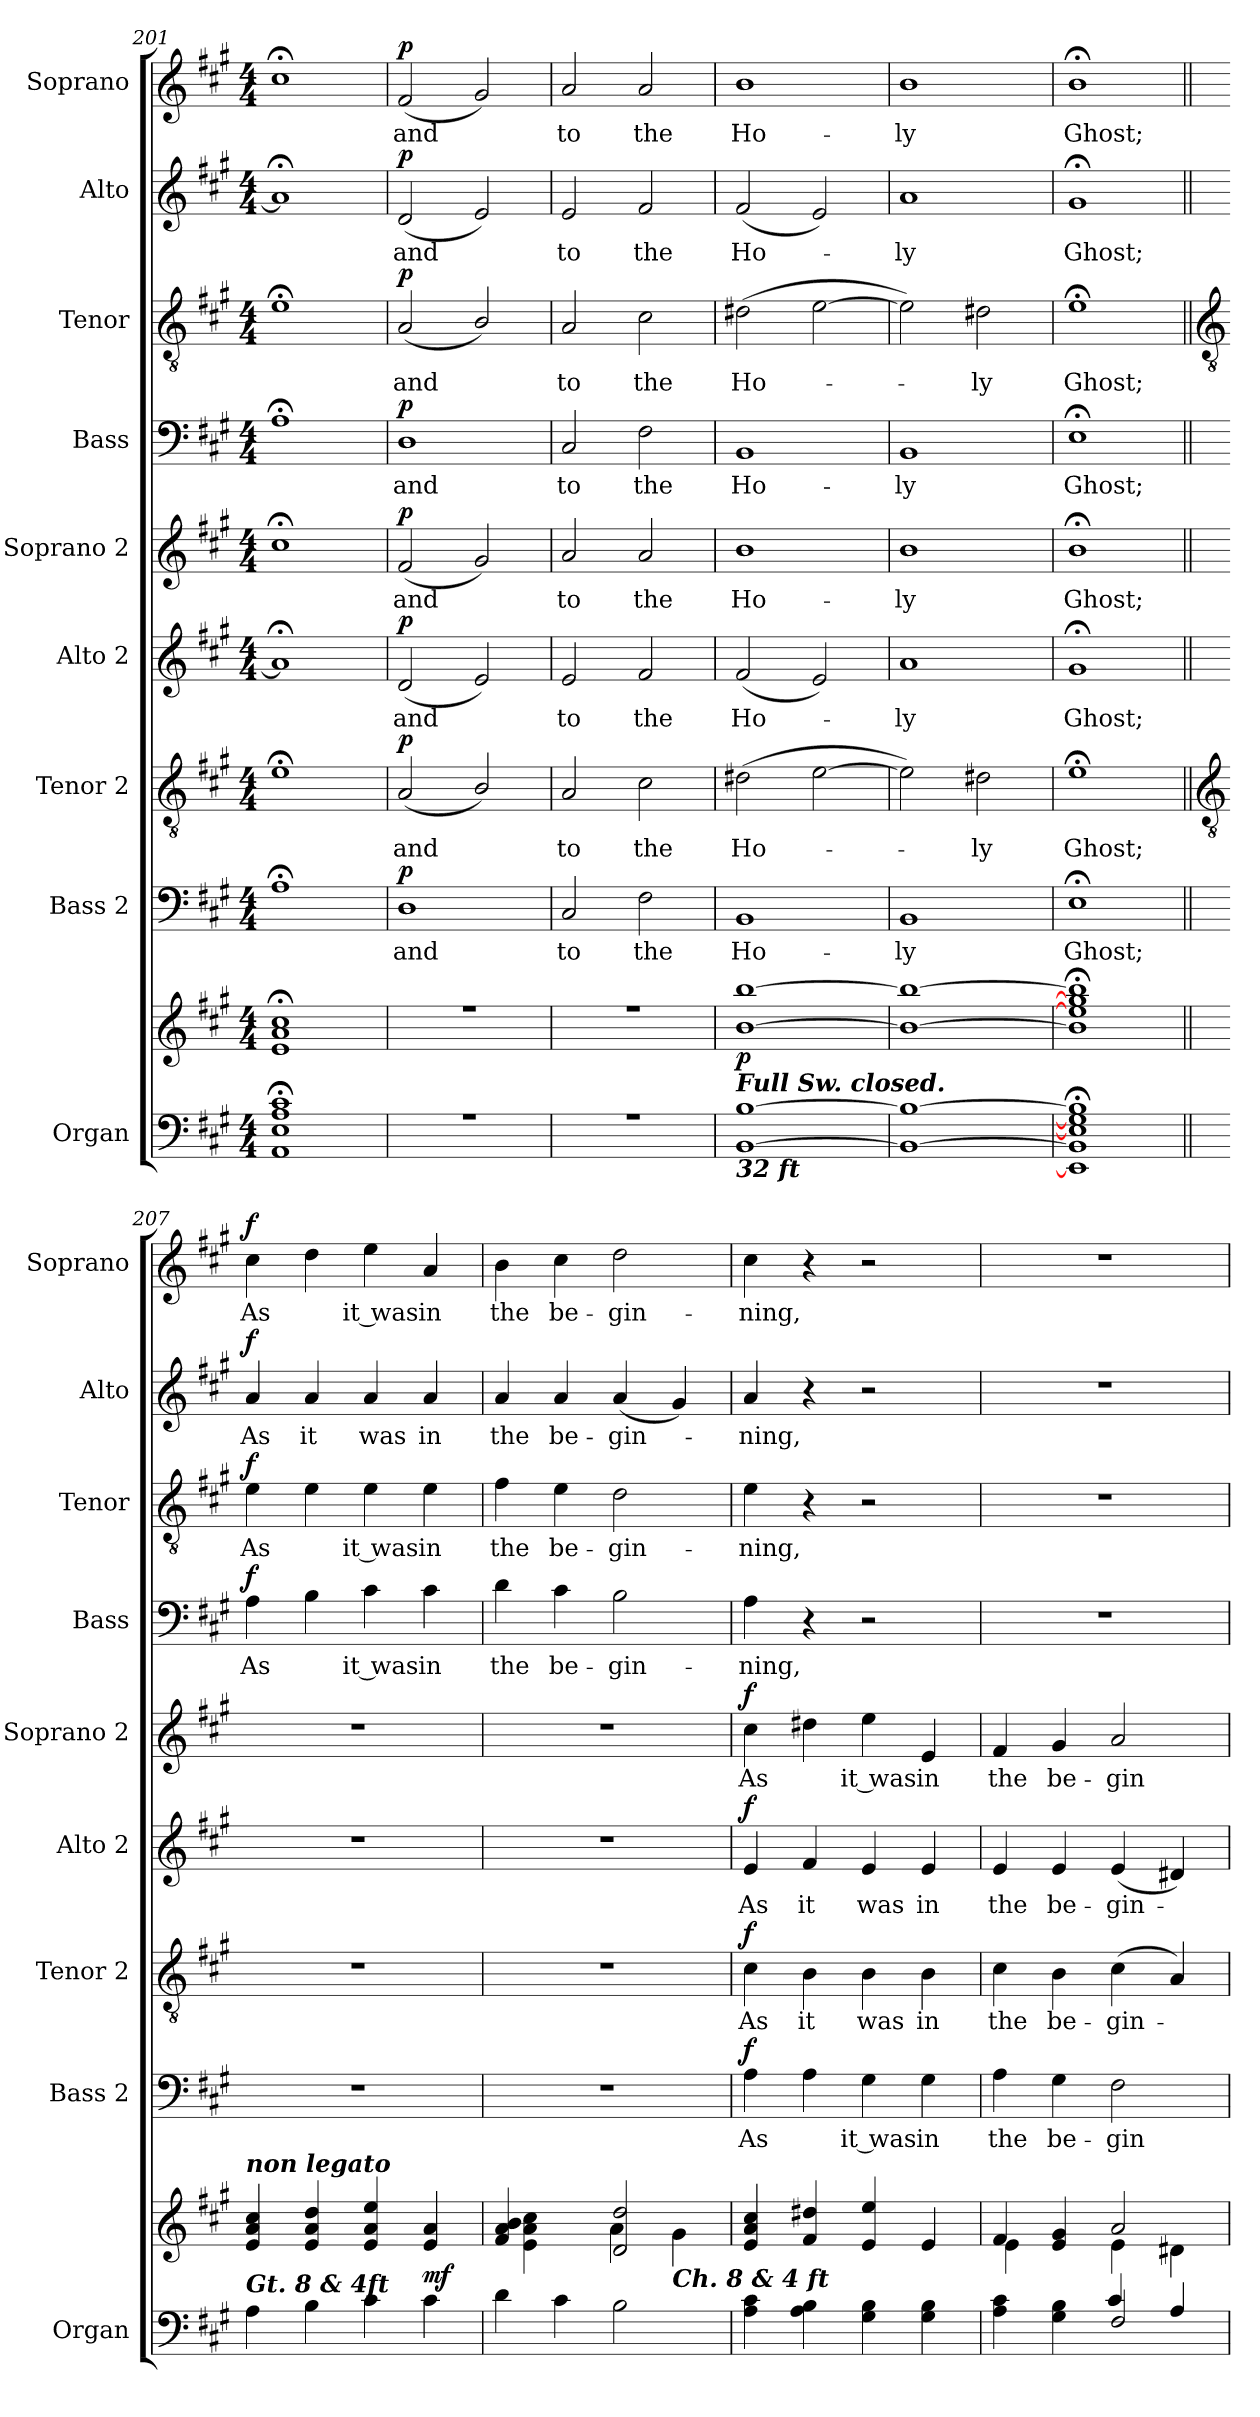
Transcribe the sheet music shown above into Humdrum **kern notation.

**kern	**kern	**dynam	**kern	**text	**dynam	**kern	**text	**dynam	**kern	**text	**dynam	**kern	**text	**dynam	**kern	**text	**dynam	**kern	**text	**dynam	**kern	**text	**dynam	**kern	**text	**dynam
*part9	*part9	*part9	*part8	*part8	*part8	*part7	*part7	*part7	*part6	*part6	*part6	*part5	*part5	*part5	*part4	*part4	*part4	*part3	*part3	*part3	*part2	*part2	*part2	*part1	*part1	*part1
*staff10	*staff9	*staff9/10	*staff8	*staff8	*staff8	*staff7	*staff7	*staff7	*staff6	*staff6	*staff6	*staff5	*staff5	*staff5	*staff4	*staff4	*staff4	*staff3	*staff3	*staff3	*staff2	*staff2	*staff2	*staff1	*staff1	*staff1
*I"Organ	*	*	*I"Bass 2	*	*	*I"Tenor 2	*	*	*I"Alto 2	*	*	*I"Soprano 2	*	*	*I"Bass	*	*	*I"Tenor	*	*	*I"Alto	*	*	*I"Soprano	*	*
*I'Organ	*	*	*I'Bass 2	*	*	*I'Tenor 2	*	*	*I'Alto 2	*	*	*I'Soprano 2	*	*	*I'Bass	*	*	*I'Tenor	*	*	*I'Alto	*	*	*I'Soprano	*	*
*clefF4	*clefG2	*	*clefF4	*	*	*clefGv2	*	*	*clefG2	*	*	*clefG2	*	*	*clefF4	*	*	*clefGv2	*	*	*clefG2	*	*	*clefG2	*	*
*k[f#c#g#]	*k[f#c#g#]	*	*k[f#c#g#]	*	*	*k[f#c#g#]	*	*	*k[f#c#g#]	*	*	*k[f#c#g#]	*	*	*k[f#c#g#]	*	*	*k[f#c#g#]	*	*	*k[f#c#g#]	*	*	*k[f#c#g#]	*	*
*A:	*A:	*	*A:	*	*	*A:	*	*	*A:	*	*	*A:	*	*	*A:	*	*	*A:	*	*	*A:	*	*	*A:	*	*
*M4/4	*M4/4	*	*M4/4	*	*	*M4/4	*	*	*M4/4	*	*	*M4/4	*	*	*M4/4	*	*	*M4/4	*	*	*M4/4	*	*	*M4/4	*	*
=201	=201	=201	=201	=201	=201	=201	=201	=201	=201	=201	=201	=201	=201	=201	=201	=201	=201	=201	=201	=201	=201	=201	=201	=201	=201	=201
*^	*^	*	*	*	*	*	*	*	*	*	*	*	*	*	*	*	*	*	*	*	*	*	*	*	*	*
1AA; 1E; 1A; 1c#;	1ryy	1e;< 1a;< 1cc#;<	1ryy	.	1A;<	.	.	1e;<	.	.	1a;<]	.	.	1cc#;<	.	.	1A;<	.	.	1e;<	.	.	1a;<]	.	.	1cc#;<	.	.
=202	=202	=202	=202	=202	=202	=202	=202	=202	=202	=202	=202	=202	=202	=202	=202	=202	=202	=202	=202	=202	=202	=202	=202	=202	=202	=202	=202	=202
!	!	!	!	!	!	!LO:LY:b	!LO:DY:b	!	!LO:LY:b	!LO:DY:b	!	!LO:LY:b	!LO:DY:b	!	!LO:LY:b	!LO:DY:b	!	!LO:LY:b	!LO:DY:b	!	!LO:LY:b	!LO:DY:b	!	!LO:LY:b	!LO:DY:b	!	!LO:LY:b	!LO:DY:b
1r	1ryy	1r	1ryy	.	1D	and	p	(<2A	and	p	(<2d	and	p	(<2f#	and	p	1D	and	p	(<2A	and	p	(<2d	and	p	(<2f#	and	p
.	.	.	.	.	.	.	.	2B/)	.	.	2e)	.	.	2g#)	.	.	.	.	.	2B/)	.	.	2e)	.	.	2g#)	.	.
=203	=203	=203	=203	=203	=203	=203	=203	=203	=203	=203	=203	=203	=203	=203	=203	=203	=203	=203	=203	=203	=203	=203	=203	=203	=203	=203	=203	=203
!	!	!	!	!	!	!LO:LY:b	!	!	!LO:LY:b	!	!	!LO:LY:b	!	!	!LO:LY:b	!	!	!LO:LY:b	!	!	!LO:LY:b	!	!	!LO:LY:b	!	!	!LO:LY:b	!
1r	1ryy	1r	1ryy	.	2C#	to	.	2A	to	.	2e	to	.	2a	to	.	2C#	to	.	2A	to	.	2e	to	.	2a	to	.
!	!	!	!	!	!	!LO:LY:b	!	!	!LO:LY:b	!	!	!LO:LY:b	!	!	!LO:LY:b	!	!	!LO:LY:b	!	!	!LO:LY:b	!	!	!LO:LY:b	!	!	!LO:LY:b	!
.	.	.	.	.	2F#	the	.	2c#	the	.	2f#	the	.	2a	the	.	2F#	the	.	2c#	the	.	2f#	the	.	2a	the	.
=204	=204	=204	=204	=204	=204	=204	=204	=204	=204	=204	=204	=204	=204	=204	=204	=204	=204	=204	=204	=204	=204	=204	=204	=204	=204	=204	=204	=204
!LO:TX:a:Bi:t=Full Sw. closed.	!	!	!	!	!	!	!	!	!	!	!	!	!	!	!	!	!	!	!	!	!	!	!	!	!	!	!	!
!LO:TX:b:Bi:t=32 ft	!	!	!	!	!	!	!	!	!	!	!	!	!	!	!	!	!	!	!	!	!	!	!	!	!	!	!	!
!	!	!	!	!LO:DY:b	!	!LO:LY:b	!	!	!LO:LY:b	!	!	!LO:LY:b	!	!	!LO:LY:b	!	!	!LO:LY:b	!	!	!LO:LY:b	!	!	!LO:LY:b	!	!	!LO:LY:b	!
[1BB [1B	1ryy	[1b [1bb	1ryy	p	1BB	Ho-	.	(>2d#X	Ho-	.	(<2f#	Ho-	.	1b	Ho-	.	1BB	Ho-	.	(>2d#X	Ho-	.	(<2f#	Ho-	.	1b	Ho-	.
.	.	.	.	.	.	.	.	[2e	.	.	2e)	.	.	.	.	.	.	.	.	[2e	.	.	2e)	.	.	.	.	.
=205	=205	=205	=205	=205	=205	=205	=205	=205	=205	=205	=205	=205	=205	=205	=205	=205	=205	=205	=205	=205	=205	=205	=205	=205	=205	=205	=205	=205
!	!	!	!	!	!	!LO:LY:b	!	!	!	!	!	!LO:LY:b	!	!	!LO:LY:b	!	!	!LO:LY:b	!	!	!	!	!	!LO:LY:b	!	!	!LO:LY:b	!
1BB_ 1B_	1ryy	1b_ 1bb_	1ryy	.	1BB	-ly	.	2e])	.	.	1a	ly	.	1b	-ly	.	1BB	-ly	.	2e])	.	.	1a	ly	.	1b	-ly	.
!	!	!	!	!	!	!	!	!	!LO:LY:b	!	!	!	!	!	!	!	!	!	!	!	!LO:LY:b	!	!	!	!	!	!	!
.	.	.	.	.	.	.	.	2d#X	ly	.	.	.	.	.	.	.	.	.	.	2d#X	ly	.	.	.	.	.	.	.
=206	=206	=206	=206	=206	=206	=206	=206	=206	=206	=206	=206	=206	=206	=206	=206	=206	=206	=206	=206	=206	=206	=206	=206	=206	=206	=206	=206	=206
!	!	!	!	!LO:HP:b	!	!LO:LY:b	!	!	!LO:LY:b	!	!	!LO:LY:b	!	!	!LO:LY:b	!	!	!LO:LY:b	!	!	!LO:LY:b	!	!	!LO:LY:b	!	!	!LO:LY:b	!
1EE]; 1BB]; 1E]; 1G#]; 1B];	1ryy	1b];< 1ee];< 1gg#];< 1bb];<	1ryy	>	1E;<	Ghost;	.	1e;<	Ghost;	.	1g#;<	Ghost;	.	1b;<	Ghost;	.	1E;<	Ghost;	.	1e;<	Ghost;	.	1g#;<	Ghost;	.	1b;<	Ghost;	.
*v	*v	*	*	*	*	*	*	*	*	*	*	*	*	*	*	*	*	*	*	*	*	*	*	*	*	*	*	*
*	*v	*v	*	*	*	*	*	*	*	*	*	*	*	*	*	*	*	*	*	*	*	*	*	*	*	*	*
.	.	]	.	.	.	.	.	.	.	.	.	.	.	.	.	.	.	.	.	.	.	.	.	.	.	.
!!LO:LB:g=z
=207||	=207||	=207||	=207||	=207||	=207||	=207||	=207||	=207||	=207||	=207||	=207||	=207||	=207||	=207||	=207||	=207||	=207||	=207||	=207||	=207||	=207||	=207||	=207||	=207||	=207||	=207||
*	*	*	*	*	*	*clefGv2	*	*	*	*	*	*	*	*	*	*	*	*clefGv2	*	*	*	*	*	*	*	*
*^	*^	*	*	*	*	*	*	*	*	*	*	*	*	*	*	*	*	*	*	*	*	*	*	*	*	*
!	!	!LO:TX:a:Bi:t=non legato	!	!	!	!	!	!	!	!	!	!	!	!	!	!	!	!	!	!	!	!	!	!	!	!	!	!
!LO:TX:a:Bi:t=Gt. 8 & 4ft	!	!	!	!	!	!	!	!	!	!	!	!	!	!	!	!	!	!	!	!	!	!	!	!	!	!	!	!
!	!	!	!	!	!	!	!	!	!	!	!	!	!	!	!	!	!	!LO:LY:b	!LO:DY:b	!	!LO:LY:b	!LO:DY:b	!	!LO:LY:b	!LO:DY:b	!	!LO:LY:b	!LO:DY:b
4A	2ryy	4e 4a 4cc#	2ryy	.	1r	.	.	1r	.	.	1r	.	.	1r	.	.	4A	As	f	4e	As	f	4a	As	f	4cc#	As	f
!	!	!	!	!	!	!	!	!	!	!	!	!	!	!	!	!	!	!	!	!	!	!	!	!LO:LY:b	!	!	!	!
4B	.	4e 4a 4dd	.	.	.	.	.	.	.	.	.	.	.	.	.	.	4B	.	.	4e	.	.	4a	it	.	4dd	.	.
!	!	!	!	!	!	!	!	!	!	!	!	!	!	!	!	!	!	!LO:LY:b	!	!	!LO:LY:b	!	!	!LO:LY:b	!	!	!LO:LY:b	!
4c#	2ryy	4e 4a 4ee	2ryy	.	.	.	.	.	.	.	.	.	.	.	.	.	4c#	it was	.	4e	it was	.	4a	was	.	4ee	it was	.
!	!	!	!	!LO:DY:a=2	!	!	!	!	!	!	!	!	!	!	!	!	!	!LO:LY:b	!	!	!LO:LY:b	!	!	!LO:LY:b	!	!	!LO:LY:b	!
4c#	.	4e 4a	.	mf	.	.	.	.	.	.	.	.	.	.	.	.	4c#	in	.	4e	in	.	4a	in	.	4a	in	.
=208	=208	=208	=208	=208	=208	=208	=208	=208	=208	=208	=208	=208	=208	=208	=208	=208	=208	=208	=208	=208	=208	=208	=208	=208	=208	=208	=208	=208
!	!	!	!	!	!	!	!	!	!	!	!	!	!	!	!	!	!	!LO:LY:b	!	!	!LO:LY:b	!	!	!LO:LY:b	!	!	!LO:LY:b	!
4d	2ryy	4f# 4a 4b	4e\ 4a\ 4cc#\	.	1r	.	.	1r	.	.	1r	.	.	1r	.	.	4d	the	.	4f#	the	.	4a	the	.	4b	the	.
!	!	!	!	!	!	!	!	!	!	!	!	!	!	!	!	!	!	!LO:LY:b	!	!	!LO:LY:b	!	!	!LO:LY:b	!	!	!LO:LY:b	!
4c#	.	4ryy	4ryy	.	.	.	.	.	.	.	.	.	.	.	.	.	4c#	be-	.	4e	be-	.	4a	be-	.	4cc#	be-	.
!	!	!	!	!	!	!	!	!	!	!	!	!	!	!	!	!	!	!LO:LY:b	!	!	!LO:LY:b	!	!	!LO:LY:b	!	!	!LO:LY:b	!
2B	2ryy	2d 2dd	4a\	.	.	.	.	.	.	.	.	.	.	.	.	.	2B	-gin-	.	2d	-gin-	.	(<4a	-gin-	.	2dd	-gin-	.
!	!	!	!LO:TX:b:Bi:t=Ch. 8 & 4 ft	!	!	!	!	!	!	!	!	!	!	!	!	!	!	!	!	!	!	!	!	!	!	!	!	!
.	.	.	4g#\	.	.	.	.	.	.	.	.	.	.	.	.	.	.	.	.	.	.	.	4g#)	.	.	.	.	.
=209	=209	=209	=209	=209	=209	=209	=209	=209	=209	=209	=209	=209	=209	=209	=209	=209	=209	=209	=209	=209	=209	=209	=209	=209	=209	=209	=209	=209
!	!	!	!	!	!	!LO:LY:b	!LO:DY:b	!	!LO:LY:b	!LO:DY:b	!	!LO:LY:b	!LO:DY:b	!	!LO:LY:b	!LO:DY:b	!	!LO:LY:b	!	!	!LO:LY:b	!	!	!LO:LY:b	!	!	!LO:LY:b	!
4A 4c#	2ryy	4e 4a 4cc#	2ryy	.	4A	As	f	4c#	As	f	4e	As	f	4cc#	As	f	4A	-ning,	.	4e	-ning,	.	4a	ning,	.	4cc#	-ning,	.
!	!	!	!	!	!	!	!	!	!LO:LY:b	!	!	!LO:LY:b	!	!	!	!	!	!	!	!	!	!	!	!	!	!	!	!
4A 4B	.	4f# 4dd#X	.	.	4A	.	.	4B	it	.	4f#	it	.	4dd#X	.	.	4r	.	.	4r	.	.	4r	.	.	4r	.	.
!	!	!	!	!	!	!LO:LY:b	!	!	!LO:LY:b	!	!	!LO:LY:b	!	!	!LO:LY:b	!	!	!	!	!	!	!	!	!	!	!	!	!
4G# 4B	2ryy	4e 4ee	2ryy	.	4G#	it was	.	4B	was	.	4e	was	.	4ee	it was	.	2r	.	.	2r	.	.	2r	.	.	2r	.	.
!	!	!	!	!	!	!LO:LY:b	!	!	!LO:LY:b	!	!	!LO:LY:b	!	!	!LO:LY:b	!	!	!	!	!	!	!	!	!	!	!	!	!
4G# 4B	.	4e	.	.	4G#	in	.	4B	in	.	4e	in	.	4e	in	.	.	.	.	.	.	.	.	.	.	.	.	.
=210	=210	=210	=210	=210	=210	=210	=210	=210	=210	=210	=210	=210	=210	=210	=210	=210	=210	=210	=210	=210	=210	=210	=210	=210	=210	=210	=210	=210
!	!	!	!	!	!	!LO:LY:b	!	!	!LO:LY:b	!	!	!LO:LY:b	!	!	!LO:LY:b	!	!	!	!	!	!	!	!	!	!	!	!	!
4A 4c#	2ryy	4f#	4e\	.	4A	the	.	4c#	the	.	4e	the	.	4f#	the	.	1r	.	.	1r	.	.	1r	.	.	1r	.	.
!	!	!	!	!	!	!LO:LY:b	!	!	!LO:LY:b	!	!	!LO:LY:b	!	!	!LO:LY:b	!	!	!	!	!	!	!	!	!	!	!	!	!
4G# 4B	.	4e 4g#	4ryy	.	4G#	be-	.	4B	be-	.	4e	be-	.	4g#	be-	.	.	.	.	.	.	.	.	.	.	.	.	.
!	!	!	!	!	!	!LO:LY:b	!	!	!LO:LY:b	!	!	!LO:LY:b	!	!	!LO:LY:b	!	!	!	!	!	!	!	!	!	!	!	!	!
2F#	4c#/	2a	4e\	.	2F#	-gin-	.	(<4c#	-gin-	.	(<4e	-gin-	.	2a	-gin-	.	.	.	.	.	.	.	.	.	.	.	.	.
.	4A/	.	4d#X\	.	.	.	.	4A)	.	.	4d#X)	.	.	.	.	.	.	.	.	.	.	.	.	.	.	.	.	.
*v	*v	*	*	*	*	*	*	*	*	*	*	*	*	*	*	*	*	*	*	*	*	*	*	*	*	*	*	*
*	*v	*v	*	*	*	*	*	*	*	*	*	*	*	*	*	*	*	*	*	*	*	*	*	*	*	*	*
=	=	=	=	=	=	=	=	=	=	=	=	=	=	=	=	=	=	=	=	=	=	=	=	=	=	=
*-	*-	*-	*-	*-	*-	*-	*-	*-	*-	*-	*-	*-	*-	*-	*-	*-	*-	*-	*-	*-	*-	*-	*-	*-	*-	*-
